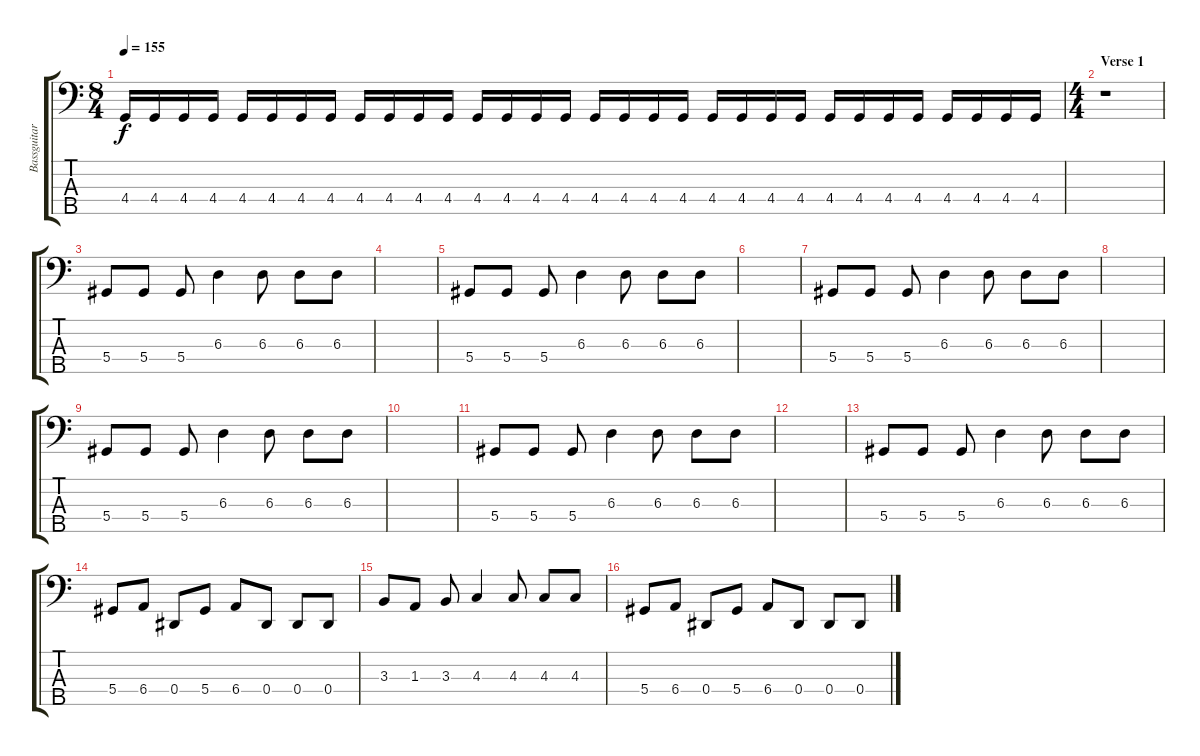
\track ("Bassguitar" "Bassguitar") {instrument electricbassfinger}
\staff {score tabs}
\tuning (Gb2 Db2 Ab1 Eb1 B0) {hide}
\ts (8 4)
\tempo 155
\clef f4
\ks c
4.4.16{dy f} 4.4.16 4.4.16 4.4.16 4.4.16 4.4.16 4.4.16 4.4.16 4.4.16 4.4.16 4.4.16 4.4.16 4.4.16 4.4.16 4.4.16 4.4.16 4.4.16 4.4.16 4.4.16 4.4.16 4.4.16 4.4.16 4.4.16 4.4.16 4.4.16 4.4.16 4.4.16 4.4.16 4.4.16 4.4.16 4.4.16 4.4.16 |
\ts (4 4)
\section ("" "Verse 1")
r.1 |
5.4.8 5.4.8 5.4.8 6.3.4 6.3.8 6.3.8 6.3.8 |
|
5.4.8 5.4.8 5.4.8 6.3.4 6.3.8 6.3.8 6.3.8 |
|
5.4.8 5.4.8 5.4.8 6.3.4 6.3.8 6.3.8 6.3.8 |
|
5.4.8 5.4.8 5.4.8 6.3.4 6.3.8 6.3.8 6.3.8 |
|
5.4.8 5.4.8 5.4.8 6.3.4 6.3.8 6.3.8 6.3.8 |
|
5.4.8 5.4.8 5.4.8 6.3.4 6.3.8 6.3.8 6.3.8 |
5.4.8 6.4.8 0.4.8 5.4.8 6.4.8 0.4.8 0.4.8 0.4.8 |
3.3.8 1.3.8 3.3.8 4.3.4 4.3.8 4.3.8 4.3.8 |
5.4.8 6.4.8 0.4.8 5.4.8 6.4.8 0.4.8 0.4.8 0.4.8
